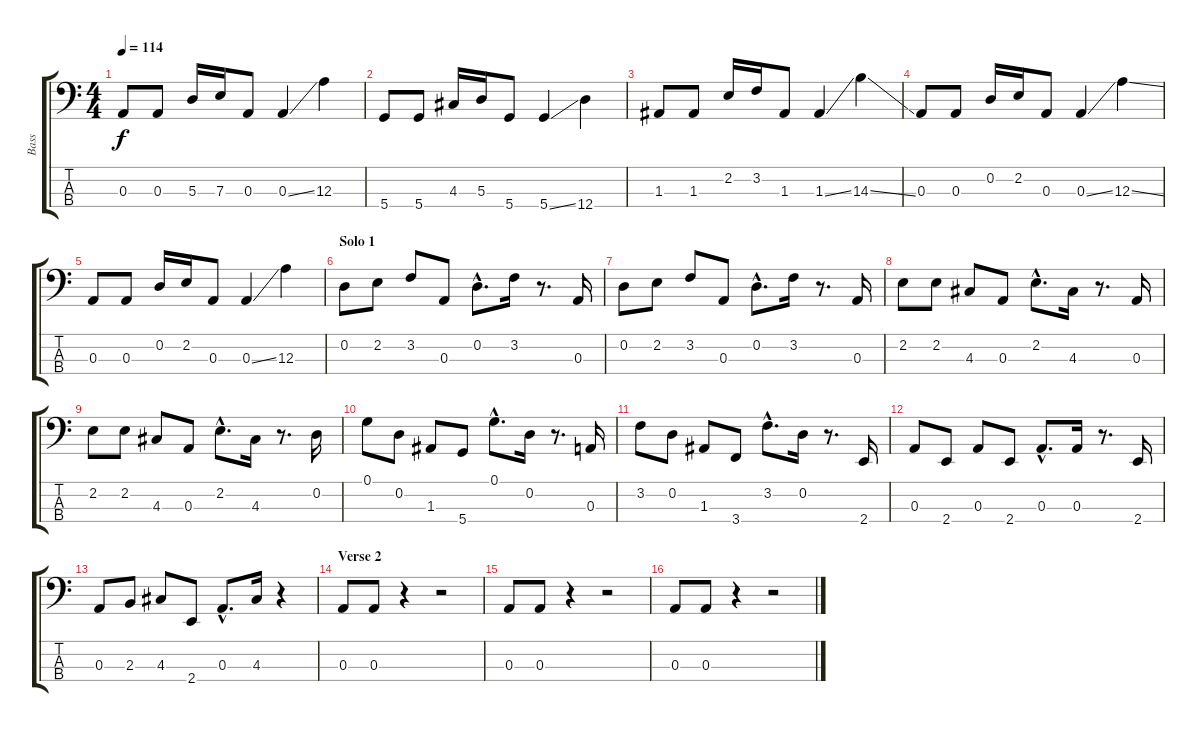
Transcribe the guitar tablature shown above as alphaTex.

\track ("Bass" "Bass") {instrument electricbasspick}
\staff {score tabs}
\tuning (G2 D2 A1 D1) {hide}
\ts (4 4)
\tempo 114
\clef f4
\ks c
0.3.8{dy f} 0.3.8 5.3.16 7.3.16 0.3.8 0.3{ss}.4 12.3.4 |
5.4.8 5.4.8 4.3.16 5.3.16 5.4.8 5.4{ss}.4 12.4.4 |
1.3.8 1.3.8 2.2.16 3.2.16 1.3.8 1.3{ss}.4 14.3{ss}.4 |
0.3.8 0.3.8 0.2.16 2.2.16 0.3.8 0.3{ss}.4 12.3{ss}.4 |
0.3.8 0.3.8 0.2.16 2.2.16 0.3.8 0.3{ss}.4 12.3.4 |
\section ("" "Solo 1")
0.2.8 2.2.8 3.2.8 0.3.8 0.2{hac}.8{d} 3.2.16 r.8{d} 0.3.16 |
0.2.8 2.2.8 3.2.8 0.3.8 0.2{hac}.8{d} 3.2.16 r.8{d} 0.3.16 |
2.2.8 2.2.8 4.3.8 0.3.8 2.2{hac}.8{d} 4.3.16 r.8{d} 0.3.16 |
2.2.8 2.2.8 4.3.8 0.3.8 2.2{hac}.8{d} 4.3.16 r.8{d} 0.2.16 |
0.1.8 0.2.8 1.3.8 5.4.8 0.1{hac}.8{d} 0.2.16 r.8{d} 0.3.16 |
3.2.8 0.2.8 1.3.8 3.4.8 3.2{hac}.8{d} 0.2.16 r.8{d} 2.4.16 |
0.3.8 2.4.8 0.3.8 2.4.8 0.3{hac}.8{d} 0.3.16 r.8{d} 2.4.16 |
0.3.8 2.3.8 4.3.8 2.4.8 0.3{hac}.8{d} 4.3.16 r.4 |
\section ("" "Verse 2")
0.3.8 0.3.8 r.4 r.2 |
0.3.8 0.3.8 r.4 r.2 |
0.3.8 0.3.8 r.4 r.2
